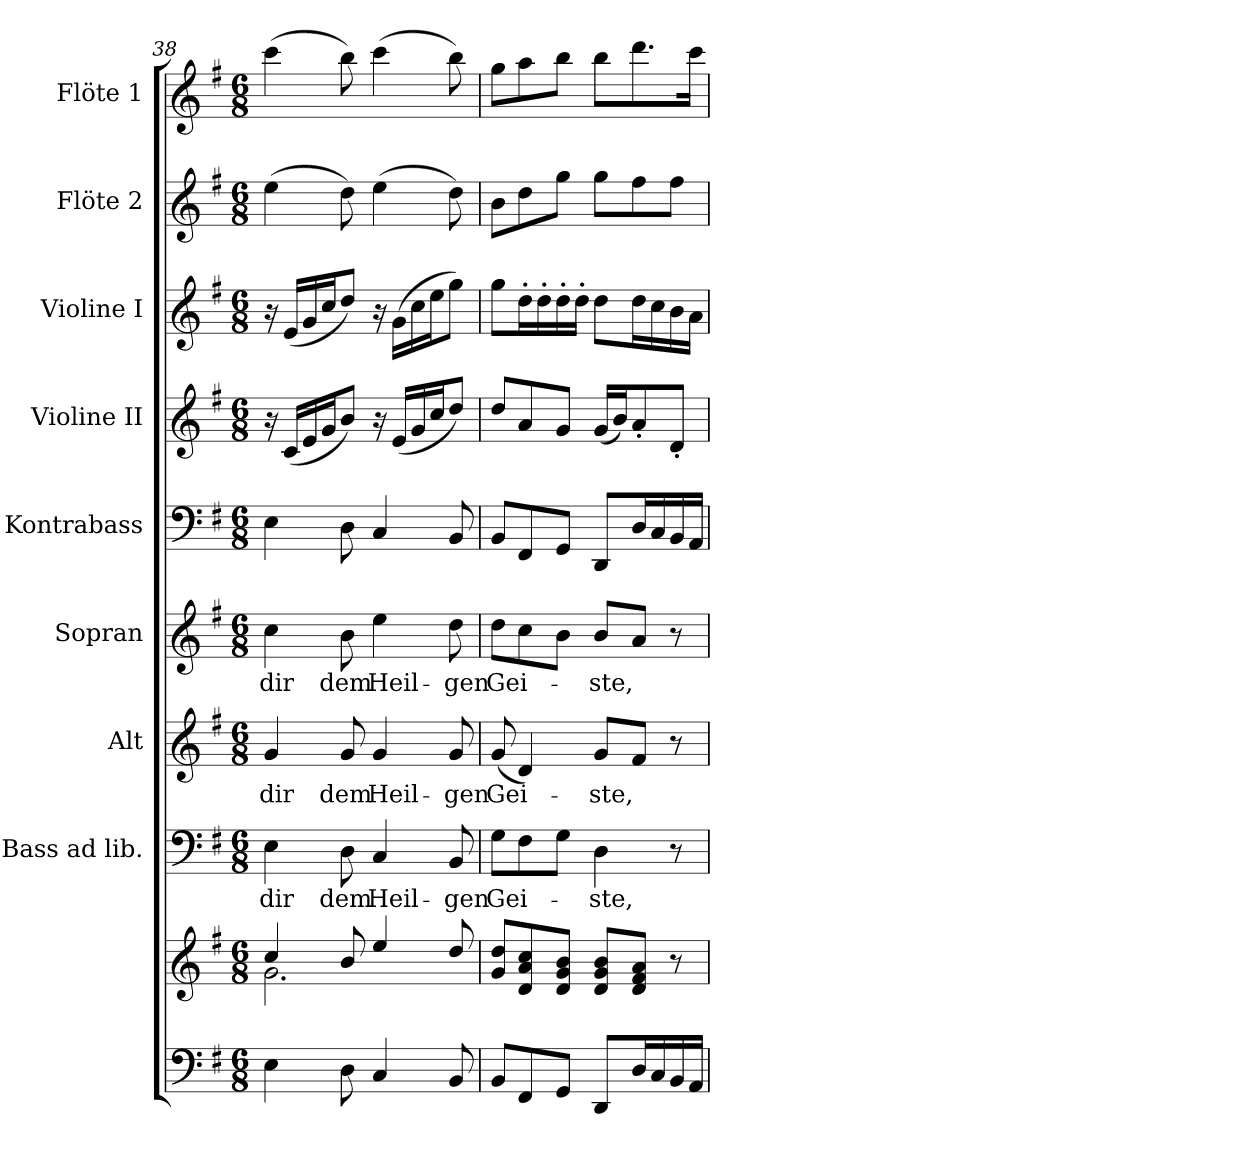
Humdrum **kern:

**kern	**kern	**kern	**text	**kern	**text	**kern	**text	**kern	**kern	**kern	**kern	**kern
*part9	*part9	*part8	*part8	*part7	*part7	*part6	*part6	*part5	*part4	*part3	*part2	*part1
*staff10	*staff9	*staff8	*staff8	*staff7	*staff7	*staff6	*staff6	*staff5	*staff4	*staff3	*staff2	*staff1
*	*	*I"Bass ad lib.	*	*I"Alt	*	*I"Sopran	*	*I"Kontrabass	*I"Violine II	*I"Violine I	*I"Flöte 2	*I"Flöte 1
*	*	*I'B.	*	*I'A.	*	*I'S.	*	*I'Kb.	*I'Vl. II	*I'Vl. I	*I'Fl. 2	*I'Fl. 1
*clefF4	*clefG2	*clefF4	*	*clefG2	*	*clefG2	*	*clefF4	*clefG2	*clefG2	*clefG2	*clefG2
*	*	*	*	*	*	*	*	*ITrd7c12	*	*	*	*
*k[f#]	*k[f#]	*k[f#]	*	*k[f#]	*	*k[f#]	*	*k[f#]	*k[f#]	*k[f#]	*k[f#]	*k[f#]
*G:	*G:	*G:	*	*G:	*	*G:	*	*G:	*G:	*G:	*G:	*G:
*M6/8	*M6/8	*M6/8	*	*M6/8	*	*M6/8	*	*M6/8	*M6/8	*M6/8	*M6/8	*M6/8
=38	=38	=38	=38	=38	=38	=38	=38	=38	=38	=38	=38	=38
*	*^	*	*	*	*	*	*	*	*	*	*	*
!	!	!	!	!LO:LY:b	!	!LO:LY:b	!	!LO:LY:b	!	!	!	!	!
4E\	4cc/	2.g\	4E\	dir	4g/	dir	4cc\	dir	4EE\	16r	16r	(>4ee\	(>4ccc\
.	.	.	.	.	.	.	.	.	.	(<16c/LL	(<16e/LL	.	.
.	.	.	.	.	.	.	.	.	.	16e/	16g/	.	.
.	.	.	.	.	.	.	.	.	.	16g/J	16cc/J	.	.
!	!	!	!	!LO:LY:b	!	!LO:LY:b	!	!LO:LY:b	!	!	!	!	!
8D\	8b/	.	8D\	dem	8g/	dem	8b\	dem	8DD\	8b/J)	8dd/J)	8dd\)	8bb\)
!	!	!	!	!LO:LY:b	!	!LO:LY:b	!	!LO:LY:b	!	!	!	!	!
4C/	4ee/	.	4C/	Heil-	4g/	Heil-	4ee\	Heil-	4CC/	16r	16r	(>4ee\	(>4ccc\
.	.	.	.	.	.	.	.	.	.	(<16e/LL	(>16g\LL	.	.
.	.	.	.	.	.	.	.	.	.	16g/	16cc\	.	.
.	.	.	.	.	.	.	.	.	.	16cc/J	16ee\J	.	.
!	!	!	!	!LO:LY:b	!	!LO:LY:b	!	!LO:LY:b	!	!	!	!	!
8BB/	8dd/	.	8BB/	-gen	8g/	-gen	8dd\	-gen	8BBB/	8dd/J)	8gg\J)	8dd\)	8bb\)
*	*v	*v	*	*	*	*	*	*	*	*	*	*	*
!!LO:PB:g=z
=39	=39	=39	=39	=39	=39	=39	=39	=39	=39	=39	=39	=39
!	!	!	!LO:LY:b	!	!LO:LY:b	!	!LO:LY:b	!	!	!	!	!
8BB/L	8g/ 8dd/L	8G\L	Gei-	(<8g/	Gei-	8dd\L	Gei-	8BBB/L	8dd/L	8gg\L	8b\L	8gg\L
8FF#/	8d/ 8a/ 8cc/	8F#\	.	4d/)	.	8cc\	.	8FFF#/	8a/	16dd'>\L	8dd\	8aa\
.	.	.	.	.	.	.	.	.	.	16dd'>\	.	.
8GG/J	8d/ 8g/ 8b/J	8G\J	.	.	.	8b\J	.	8GGG/J	8g/J	16dd'>\	8gg\J	8bb\J
.	.	.	.	.	.	.	.	.	.	16dd'>\JJ	.	.
!	!	!	!LO:LY:b	!	!LO:LY:b	!	!LO:LY:b	!	!	!	!	!
8DD/L	8d/ 8g/ 8b/L	4D\	-ste,	8g/L	-ste,	8b/L	-ste,	8DDD/L	(<16g/LL	8dd\L	8gg\L	8bb\L
.	.	.	.	.	.	.	.	.	16b/J)	.	.	.
16D/L	8d/ 8f#/ 8a/J	.	.	8f#/J	.	8a/J	.	16DD/L	8a'</	16dd\L	8ff#\	8.ddd\
16C/	.	.	.	.	.	.	.	16CC/	.	16cc\	.	.
16BB/	8r	8r	.	8r	.	8r	.	16BBB/	8d'</J	16b\	8ff#\J	.
16AA/JJ	.	.	.	.	.	.	.	16AAA/JJ	.	16a\JJ	.	16ccc\Jk
=	=	=	=	=	=	=	=	=	=	=	=	=
*-	*-	*-	*-	*-	*-	*-	*-	*-	*-	*-	*-	*-
